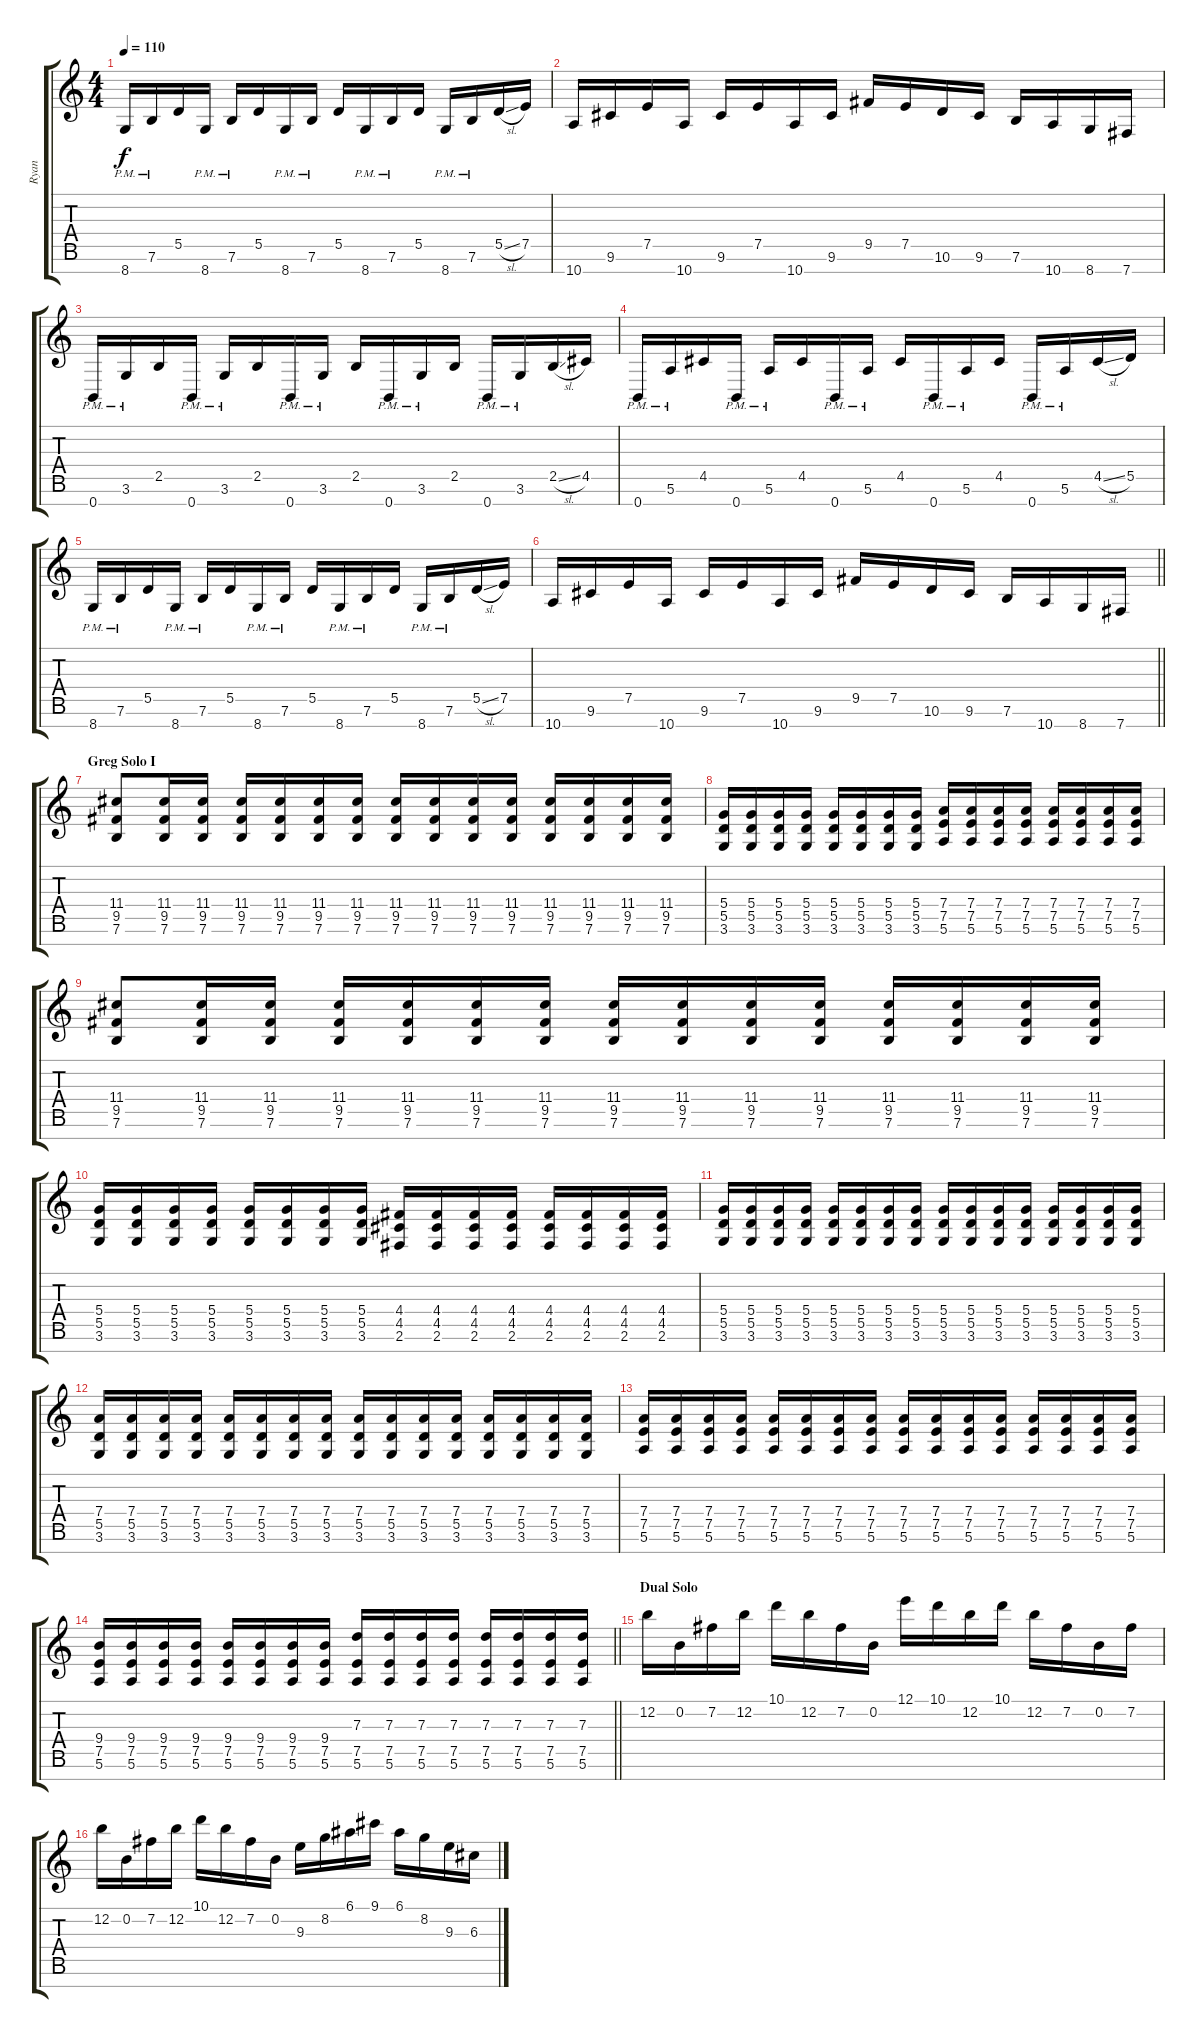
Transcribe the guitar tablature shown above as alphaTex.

\track ("Ryan" "Ryan") {instrument distortionguitar}
\staff {score tabs}
\tuning (E4 B3 G3 D3 A2 E2 B1) {hide}
\ts (4 4)
\tempo 110
\clef g2
\ks c
8.7{pm}.16{dy f} 7.6{pm}.16 5.5.16 8.7{pm}.16 7.6{pm}.16 5.5.16 8.7{pm}.16 7.6{pm}.16 5.5.16 8.7{pm}.16 7.6{pm}.16 5.5.16 8.7{pm}.16 7.6{pm}.16 5.5{sl}.16 7.5.16 |
10.7.16 9.6.16 7.5.16 10.7.16 9.6.16 7.5.16 10.7.16 9.6.16 9.5.16 7.5.16 10.6.16 9.6.16 7.6.16 10.7.16 8.7.16 7.7.16 |
0.7{pm}.16 3.6{pm}.16 2.5.16 0.7{pm}.16 3.6{pm}.16 2.5.16 0.7{pm}.16 3.6{pm}.16 2.5.16 0.7{pm}.16 3.6{pm}.16 2.5.16 0.7{pm}.16 3.6{pm}.16 2.5{sl}.16 4.5.16 |
0.7{pm}.16 5.6{pm}.16 4.5.16 0.7{pm}.16 5.6{pm}.16 4.5.16 0.7{pm}.16 5.6{pm}.16 4.5.16 0.7{pm}.16 5.6{pm}.16 4.5.16 0.7{pm}.16 5.6{pm}.16 4.5{sl}.16 5.5.16 |
8.7{pm}.16 7.6{pm}.16 5.5.16 8.7{pm}.16 7.6{pm}.16 5.5.16 8.7{pm}.16 7.6{pm}.16 5.5.16 8.7{pm}.16 7.6{pm}.16 5.5.16 8.7{pm}.16 7.6{pm}.16 5.5{sl}.16 7.5.16 |
\barLineRight lightlight
10.7.16 9.6.16 7.5.16 10.7.16 9.6.16 7.5.16 10.7.16 9.6.16 9.5.16 7.5.16 10.6.16 9.6.16 7.6.16 10.7.16 8.7.16 7.7.16 |
\section ("" "Greg Solo I")
(11.4 9.5 7.6).8 (11.4 9.5 7.6).16 (11.4 9.5 7.6).16 (11.4 9.5 7.6).16 (11.4 9.5 7.6).16 (11.4 9.5 7.6).16 (11.4 9.5 7.6).16 (11.4 9.5 7.6).16 (11.4 9.5 7.6).16 (11.4 9.5 7.6).16 (11.4 9.5 7.6).16 (11.4 9.5 7.6).16 (11.4 9.5 7.6).16 (11.4 9.5 7.6).16 (11.4 9.5 7.6).16 |
(5.4 5.5 3.6).16 (5.4 5.5 3.6).16 (5.4 5.5 3.6).16 (5.4 5.5 3.6).16 (5.4 5.5 3.6).16 (5.4 5.5 3.6).16 (5.4 5.5 3.6).16 (5.4 5.5 3.6).16 (7.4 7.5 5.6).16 (7.4 7.5 5.6).16 (7.4 7.5 5.6).16 (7.4 7.5 5.6).16 (7.4 7.5 5.6).16 (7.4 7.5 5.6).16 (7.4 7.5 5.6).16 (7.4 7.5 5.6).16 |
(11.4 9.5 7.6).8 (11.4 9.5 7.6).16 (11.4 9.5 7.6).16 (11.4 9.5 7.6).16 (11.4 9.5 7.6).16 (11.4 9.5 7.6).16 (11.4 9.5 7.6).16 (11.4 9.5 7.6).16 (11.4 9.5 7.6).16 (11.4 9.5 7.6).16 (11.4 9.5 7.6).16 (11.4 9.5 7.6).16 (11.4 9.5 7.6).16 (11.4 9.5 7.6).16 (11.4 9.5 7.6).16 |
(5.4 5.5 3.6).16 (5.4 5.5 3.6).16 (5.4 5.5 3.6).16 (5.4 5.5 3.6).16 (5.4 5.5 3.6).16 (5.4 5.5 3.6).16 (5.4 5.5 3.6).16 (5.4 5.5 3.6).16 (4.4 4.5 2.6).16 (4.4 4.5 2.6).16 (4.4 4.5 2.6).16 (4.4 4.5 2.6).16 (4.4 4.5 2.6).16 (4.4 4.5 2.6).16 (4.4 4.5 2.6).16 (4.4 4.5 2.6).16 |
(5.4 5.5 3.6).16 (5.4 5.5 3.6).16 (5.4 5.5 3.6).16 (5.4 5.5 3.6).16 (5.4 5.5 3.6).16 (5.4 5.5 3.6).16 (5.4 5.5 3.6).16 (5.4 5.5 3.6).16 (5.4 5.5 3.6).16 (5.4 5.5 3.6).16 (5.4 5.5 3.6).16 (5.4 5.5 3.6).16 (5.4 5.5 3.6).16 (5.4 5.5 3.6).16 (5.4 5.5 3.6).16 (5.4 5.5 3.6).16 |
(7.4 5.5 3.6).16 (7.4 5.5 3.6).16 (7.4 5.5 3.6).16 (7.4 5.5 3.6).16 (7.4 5.5 3.6).16 (7.4 5.5 3.6).16 (7.4 5.5 3.6).16 (7.4 5.5 3.6).16 (7.4 5.5 3.6).16 (7.4 5.5 3.6).16 (7.4 5.5 3.6).16 (7.4 5.5 3.6).16 (7.4 5.5 3.6).16 (7.4 5.5 3.6).16 (7.4 5.5 3.6).16 (7.4 5.5 3.6).16 |
(7.4 7.5 5.6).16 (7.4 7.5 5.6).16 (7.4 7.5 5.6).16 (7.4 7.5 5.6).16 (7.4 7.5 5.6).16 (7.4 7.5 5.6).16 (7.4 7.5 5.6).16 (7.4 7.5 5.6).16 (7.4 7.5 5.6).16 (7.4 7.5 5.6).16 (7.4 7.5 5.6).16 (7.4 7.5 5.6).16 (7.4 7.5 5.6).16 (7.4 7.5 5.6).16 (7.4 7.5 5.6).16 (7.4 7.5 5.6).16 |
\barLineRight lightlight
(9.4 7.5 5.6).16 (9.4 7.5 5.6).16 (9.4 7.5 5.6).16 (9.4 7.5 5.6).16 (9.4 7.5 5.6).16 (9.4 7.5 5.6).16 (9.4 7.5 5.6).16 (9.4 7.5 5.6).16 (7.3 7.5 5.6).16 (7.3 7.5 5.6).16 (7.3 7.5 5.6).16 (7.3 7.5 5.6).16 (7.3 7.5 5.6).16 (7.3 7.5 5.6).16 (7.3 7.5 5.6).16 (7.3 7.5 5.6).16 |
\section ("" "Dual Solo")
12.2.16 0.2.16 7.2.16 12.2.16 10.1.16 12.2.16 7.2.16 0.2.16 12.1.16 10.1.16 12.2.16 10.1.16 12.2.16 7.2.16 0.2.16 7.2.16 |
12.2.16 0.2.16 7.2.16 12.2.16 10.1.16 12.2.16 7.2.16 0.2.16 9.3.16 8.2.16 6.1.16 9.1.16 6.1.16 8.2.16 9.3.16 6.3.16
